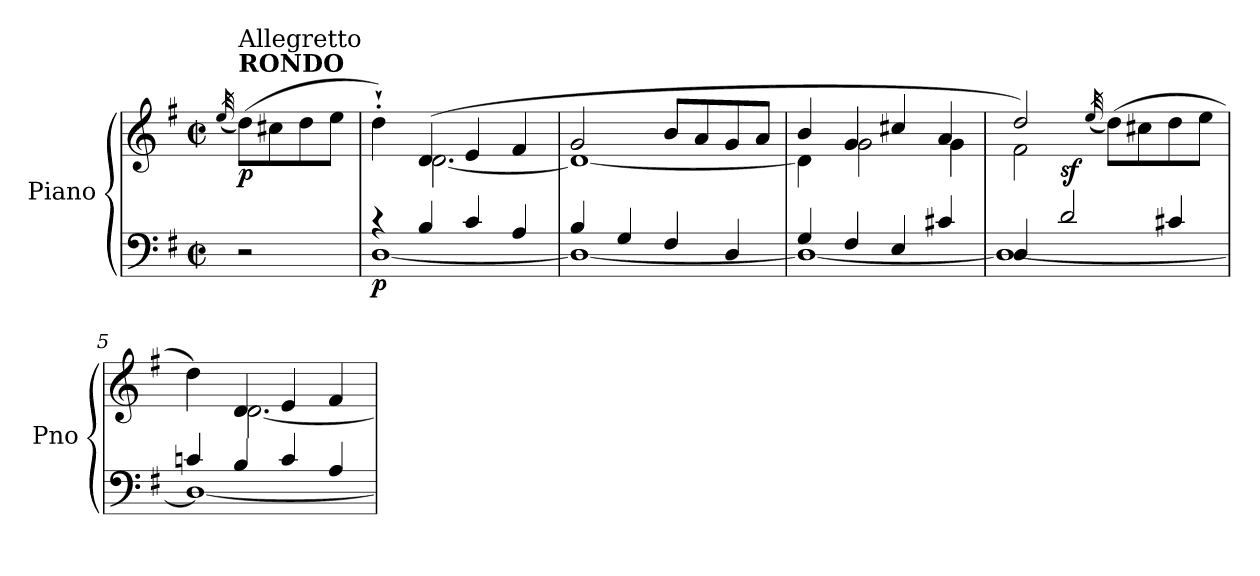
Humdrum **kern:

**kern	**kern	**dynam
*part1	*part1	*part1
*staff2	*staff1	*staff1/2
*I"Piano	*	*
*I'Pno	*	*
*clefF4	*clefG2	*
*k[f#]	*k[f#]	*
*G:	*G:	*
*M2/2	*M2/2	*
*met(c|)	*met(c|)	*
=	=	=
.	(32qee/	.
!	!LO:TX:a:B:t=RONDO	!
!	!LO:TX:a:t=Allegretto	!
!	!	!LO:DY:b
2r	(8dd\L)	p
.	8cc#X\	.
.	8dd\	.
.	8ee\J	.
=1	=1	=1
*^	*^	*
!	!	!	!	!LO:DY:b=2
4rc	[1D	4dd`'\)	4ryy	p
4B/	.	(4d/	[2.d\	.
4c/	.	4e/	.	.
4A/	.	4f#/	.	.
=2	=2	=2	=2	=2
4B/	1D_	2g/	1d_	.
4G/	.	.	.	.
4F#/	.	8b/L	.	.
.	.	8a/	.	.
4D/	.	8g/	.	.
.	.	8a/J	.	.
=3	=3	=3	=3	=3
4G/	1D_	4b/	4d\]	.
4F#/	.	4g/	2g\	.
4E/	.	4cc#X/	.	.
4c#X/	.	4a/	4g\	.
=4	=4	=4	=4	=4
4D/	1D_	2dd/)	2f#\	.
!	!	!	!	!LO:DY:a=2
2d/	.	.	.	sf
.	.	(32qee/	.	.
.	.	(8dd\L)	2ryy	.
.	.	8cc#X\	.	.
4c#X/	.	8dd\	.	.
.	.	8ee\J	.	.
!!LO:LB:g=z	!!
=5	=5	=5	=5	=5
4cn/	1D_	4dd\)	4ryy	.
4B/	.	4d/	[2.d\	.
4c/	.	4e/	.	.
4A/	.	4f#/	.	.
*v	*v	*	*	*
*	*v	*v	*
=	=	=
*-	*-	*-
